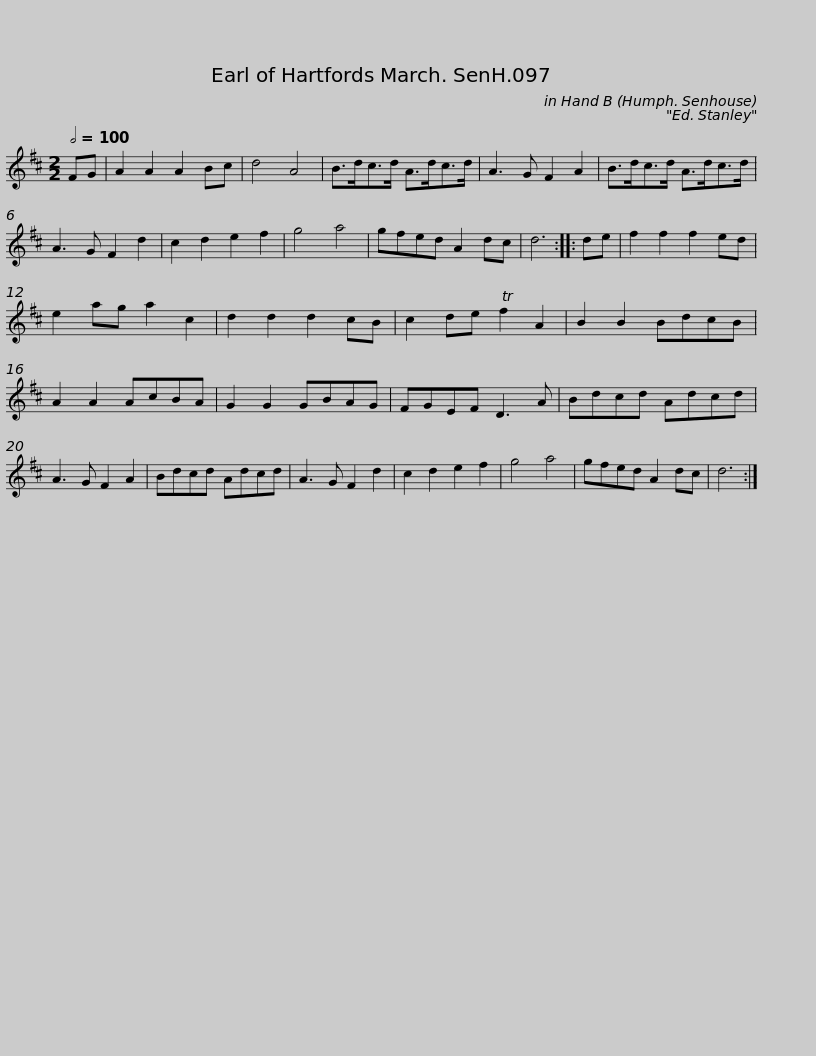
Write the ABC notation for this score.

X:1
L:1/8
Q:1/2=100
M:2/2
I:linebreak $
K:D
V:1 treble
V:1
 FG | A2 A2 A2 Bc | d4 A4 | B>dc>d A>dc>d | A3 G F2 A2 | %5
 B>dc>d A>dc>d | A3 G F2 d2 | c2 d2 e2 f2 |$ g4 a4 | gfed A2 dc | %10
 d6 :: de | f2 f2 f2 ed | e2 ag a2 c2 | d2 d2 d2 cB | %15
 c2 de Tf2 A2 | B2 B2 BdcB |$ A2 A2 AcBA | G2 G2 GBAG | FGEF D3 A | %20
 Bdcd Adcd | A3 G F2 A2 | Bdcd Adcd | A3 G F2 d2 |$ c2 d2 e2 f2 | %25
 g4 a4 | gfed A2 dc | d6 :| %28
